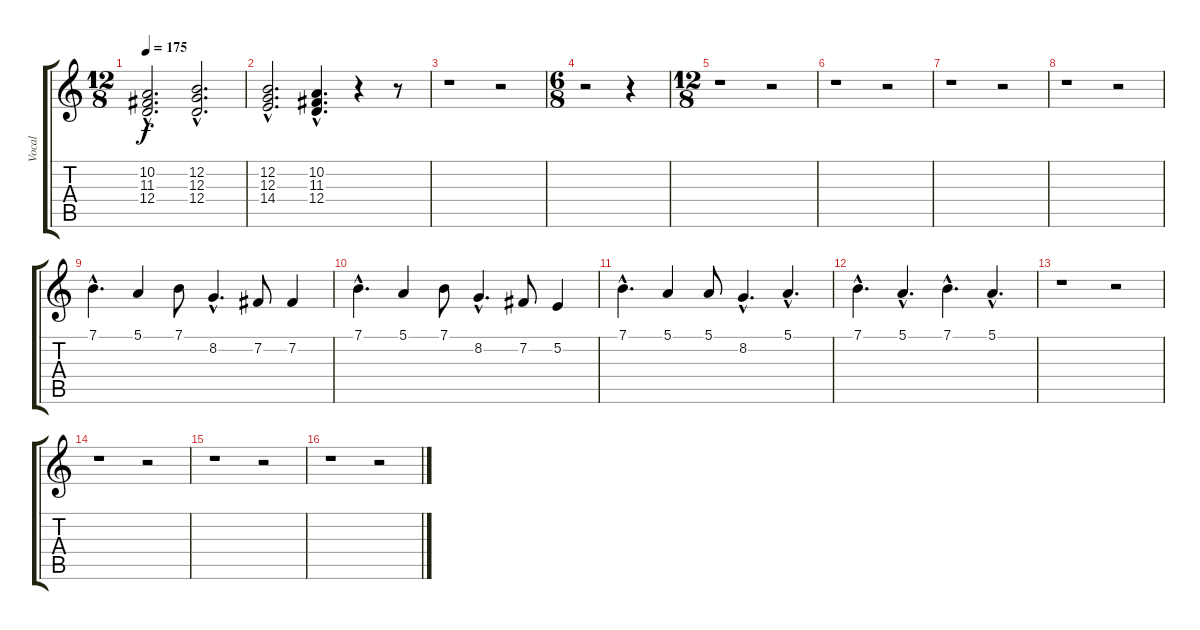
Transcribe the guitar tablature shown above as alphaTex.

\track ("Vocal" "Vocal") {instrument choiraahs}
\staff {score tabs}
\tuning (E4 B3 G3 D3 A2 E2) {hide}
\ts (12 8)
\tempo 175
\clef g2
\ks c
(10.2{hac} 11.3{hac} 12.4{hac}).2{d dy f} (12.2{hac} 12.3{hac} 12.4{hac}).2{d} |
(12.2{hac} 12.3{hac} 14.4{hac}).2{d} (10.2{hac} 11.3{hac} 12.4{hac}).4{d} r.4 r.8 |
r.1 r.2 |
\ts (6 8)
r.2 r.4 |
\ts (12 8)
r.1 r.2 |
r.1 r.2 |
r.1 r.2 |
r.1 r.2 |
7.1{hac}.4{d instrument trumpet} 5.1.4 7.1.8 8.2{hac}.4{d} 7.2.8 7.2.4 |
7.1{hac}.4{d} 5.1.4 7.1.8 8.2{hac}.4{d} 7.2.8 5.2.4 |
7.1{hac}.4{d} 5.1.4 5.1.8 8.2{hac}.4{d} 5.1{hac}.4{d} |
7.1{hac}.4{d} 5.1{hac}.4{d} 7.1{hac}.4{d} 5.1{hac}.4{d} |
r.1 r.2 |
r.1 r.2 |
r.1 r.2 |
r.1 r.2
